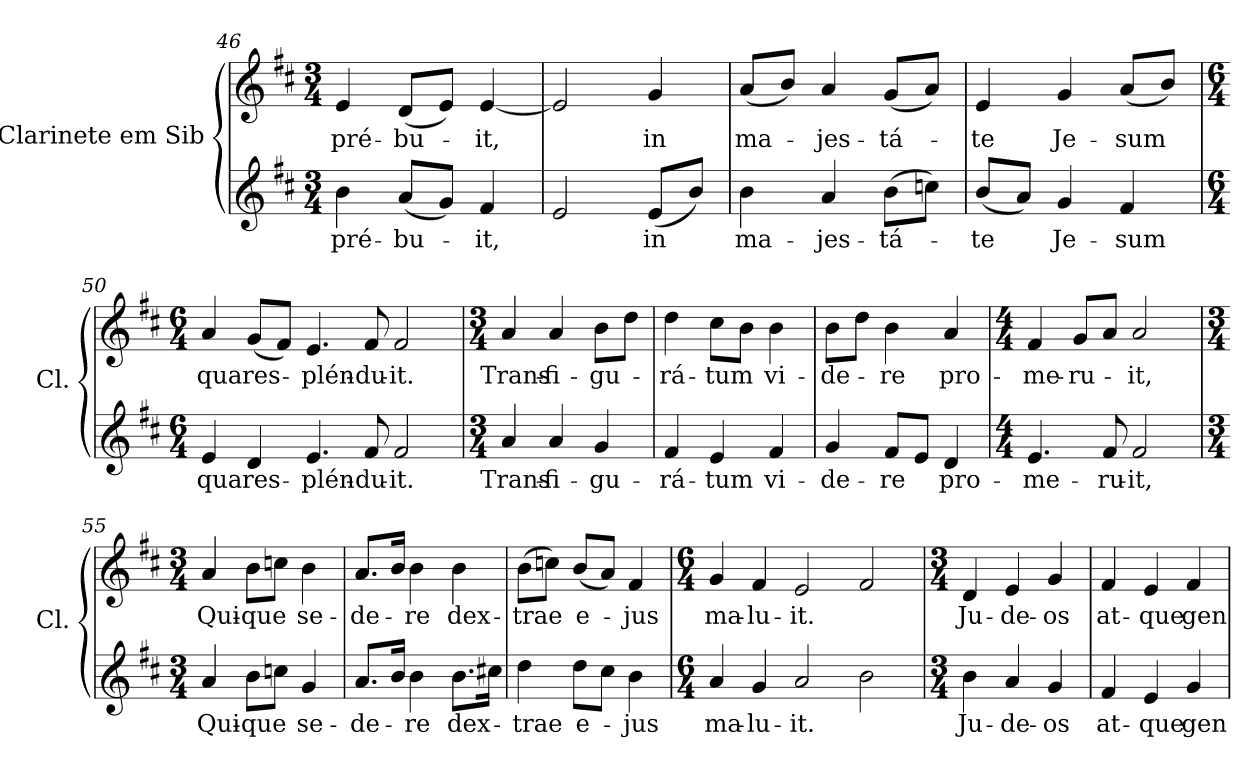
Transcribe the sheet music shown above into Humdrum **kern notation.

**kern	**text	**kern	**text
*part2	*part2	*part1	*part1
*staff2	*staff2	*staff1	*staff1
*I"Clarinete em Sib	*	*I"Clarinete em Sib	*
*I'Cl.	*	*I'Cl.	*
*clefG2	*	*clefG2	*
*ITrd1c2	*	*ITrd1c2	*
*k[]	*	*k[]	*
*C:	*	*C:	*
*M3/4	*	*M3/4	*
=46	=46	=46	=46
!	!LO:LY:b:color=#000000	!	!
!	!	!	!LO:LY:b:color=#000000
4ai\	pré-	4di/	pré-
!	!LO:LY:b:color=#000000	!	!
!	!	!	!LO:LY:b:color=#000000
(8gi/L	-bu-	(8ci/L	-bu-
8fi/J)	.	8di/J)	.
!	!LO:LY:b:color=#000000	!	!
!	!	!	!LO:LY:b:color=#000000
4ei/	-it,	[4di/	-it,
=47	=47	=47	=47
2di/	.	2di/]	.
!	!LO:LY:b:color=#000000	!	!
!	!	!	!LO:LY:b:color=#000000
(8di/L	in	4fi/	in
8ai/J)	.	.	.
=48	=48	=48	=48
!	!LO:LY:b:color=#000000	!	!
!	!	!	!LO:LY:b:color=#000000
4ai\	ma-	(8gi/L	ma-
.	.	8ai/J)	.
!	!LO:LY:b:color=#000000	!	!
!	!	!	!LO:LY:b:color=#000000
4gi/	-jes-	4gi/	-jes-
!	!LO:LY:b:color=#000000	!	!
!	!	!	!LO:LY:b:color=#000000
(8ai\L	-tá-	(8fi/L	-tá-
8b-Xi\J)	.	8gi/J)	.
!!LO:LB:g=z
=49	=49	=49	=49
!	!LO:LY:b:color=#000000	!	!
!	!	!	!LO:LY:b:color=#000000
(8ai/L	-te	4di/	-te
8gi/J)	.	.	.
!	!LO:LY:b:color=#000000	!	!
!	!	!	!LO:LY:b:color=#000000
4fi/	Je-	4fi/	Je-
!	!LO:LY:b:color=#000000	!	!
!	!	!	!LO:LY:b:color=#000000
4ei/	-sum	(8gi/L	-sum
.	.	8ai/J)	.
=50	=50	=50	=50
*M6/4	*	*M6/4	*
!	!LO:LY:b:color=#000000	!	!
!	!	!	!LO:LY:b:color=#000000
4di/	qua	4gi/	qua
!	!LO:LY:b:color=#000000	!	!
!	!	!	!LO:LY:b:color=#000000
4ci/	res-	(8fi/L	res-
.	.	8ei/J)	.
!	!LO:LY:b:color=#000000	!	!
!	!	!	!LO:LY:b:color=#000000
4.di/	-plén-	4.di/	-plén-
!	!LO:LY:b:color=#000000	!	!
!	!	!	!LO:LY:b:color=#000000
8ei/	-du-	8ei/	-du-
!	!LO:LY:b:color=#000000	!	!
!	!	!	!LO:LY:b:color=#000000
2ei/	-it.	2ei/	-it.
=51	=51	=51	=51
*M3/4	*	*M3/4	*
!	!LO:LY:b:color=#000000	!	!
!	!	!	!LO:LY:b:color=#000000
4gi/	Trans-	4gi/	Trans-
!	!LO:LY:b:color=#000000	!	!
!	!	!	!LO:LY:b:color=#000000
4gi/	-fi-	4gi/	-fi-
!	!LO:LY:b:color=#000000	!	!
!	!	!	!LO:LY:b:color=#000000
4fi/	-gu-	8ai\L	-gu-
.	.	8cci\J	.
=52	=52	=52	=52
!	!LO:LY:b:color=#000000	!	!
!	!	!	!LO:LY:b:color=#000000
4ei/	-rá-	4cci\	-rá-
!	!LO:LY:b:color=#000000	!	!
!	!	!	!LO:LY:b:color=#000000
4di/	-tum	8bi\L	-tum
.	.	8ai\J	.
!	!LO:LY:b:color=#000000	!	!
!	!	!	!LO:LY:b:color=#000000
4ei/	vi-	4ai\	vi-
=53	=53	=53	=53
!	!LO:LY:b:color=#000000	!	!
!	!	!	!LO:LY:b:color=#000000
4fi/	-de-	8ai\L	-de-
.	.	8cci\J	.
!	!LO:LY:b:color=#000000	!	!
!	!	!	!LO:LY:b:color=#000000
8ei/L	-re	4ai\	-re
8di/J	.	.	.
!	!LO:LY:b:color=#000000	!	!
!	!	!	!LO:LY:b:color=#000000
4ci/	pro-	4gi/	pro-
!!LO:LB:g=z
=54	=54	=54	=54
*M4/4	*	*M4/4	*
!	!LO:LY:b:color=#000000	!	!
!	!	!	!LO:LY:b:color=#000000
4.di/	-me-	4ei/	-me-
!	!	!	!LO:LY:b:color=#000000
.	.	8fi/L	-ru-
!	!LO:LY:b:color=#000000	!	!
8ei/	-ru-	8gi/J	.
!	!LO:LY:b:color=#000000	!	!
!	!	!	!LO:LY:b:color=#000000
2ei/	-it,	2gi/	-it,
=55	=55	=55	=55
*M3/4	*	*M3/4	*
!	!LO:LY:b:color=#000000	!	!
!	!	!	!LO:LY:b:color=#000000
4gi/	Qui-	4gi/	Qui-
!	!LO:LY:b:color=#000000	!	!
!	!	!	!LO:LY:b:color=#000000
8ai\L	-que	8ai\L	-que
8b-Xi\J	.	8b-Xi\J	.
!	!LO:LY:b:color=#000000	!	!
!	!	!	!LO:LY:b:color=#000000
4fi/	se-	4ai\	se-
=56	=56	=56	=56
!	!LO:LY:b:color=#000000	!	!
!	!	!	!LO:LY:b:color=#000000
8.gi/L	-de-	8.gi/L	-de-
16ai/Jk	.	16ai/Jk	.
!	!LO:LY:b:color=#000000	!	!
!	!	!	!LO:LY:b:color=#000000
4ai\	-re	4ai\	-re
!	!LO:LY:b:color=#000000	!	!
!	!	!	!LO:LY:b:color=#000000
8.ai\L	dex-	4ai\	dex-
16bni\Jk	.	.	.
=57	=57	=57	=57
!	!LO:LY:b:color=#000000	!	!
!	!	!	!LO:LY:b:color=#000000
4cci\	-trae	(8ai\L	-trae
.	.	8b-Xi\J)	.
!	!LO:LY:b:color=#000000	!	!
!	!	!	!LO:LY:b:color=#000000
8cci\L	e-	(8ai/L	e-
8bi\J	.	8gi/J)	.
!	!LO:LY:b:color=#000000	!	!
!	!	!	!LO:LY:b:color=#000000
4ai\	-jus	4ei/	-jus
=58	=58	=58	=58
*M6/4	*	*M6/4	*
!	!LO:LY:b:color=#000000	!	!
!	!	!	!LO:LY:b:color=#000000
4gi/	ma-	4fi/	ma-
!	!LO:LY:b:color=#000000	!	!
!	!	!	!LO:LY:b:color=#000000
4fi/	-lu-	4ei/	-lu-
!	!LO:LY:b:color=#000000	!	!
!	!	!	!LO:LY:b:color=#000000
2gi/	-it.	2di/	-it.
2ai\	.	2ei/	.
!!LO:LB:g=z
=59	=59	=59	=59
*M3/4	*	*M3/4	*
!	!LO:LY:b:color=#000000	!	!
!	!	!	!LO:LY:b:color=#000000
4ai\	Ju-	4ci/	Ju-
!	!LO:LY:b:color=#000000	!	!
!	!	!	!LO:LY:b:color=#000000
4gi/	-de-	4di/	-de-
!	!LO:LY:b:color=#000000	!	!
!	!	!	!LO:LY:b:color=#000000
4fi/	-os	4fi/	-os
=60	=60	=60	=60
!	!LO:LY:b:color=#000000	!	!
!	!	!	!LO:LY:b:color=#000000
4ei/	at-	4ei/	at-
!	!LO:LY:b:color=#000000	!	!
!	!	!	!LO:LY:b:color=#000000
4di/	-que	4di/	-que
!	!LO:LY:b:color=#000000	!	!
!	!	!	!LO:LY:b:color=#000000
4fi/	gen-	4ei/	gen-
=	=	=	=
*-	*-	*-	*-
